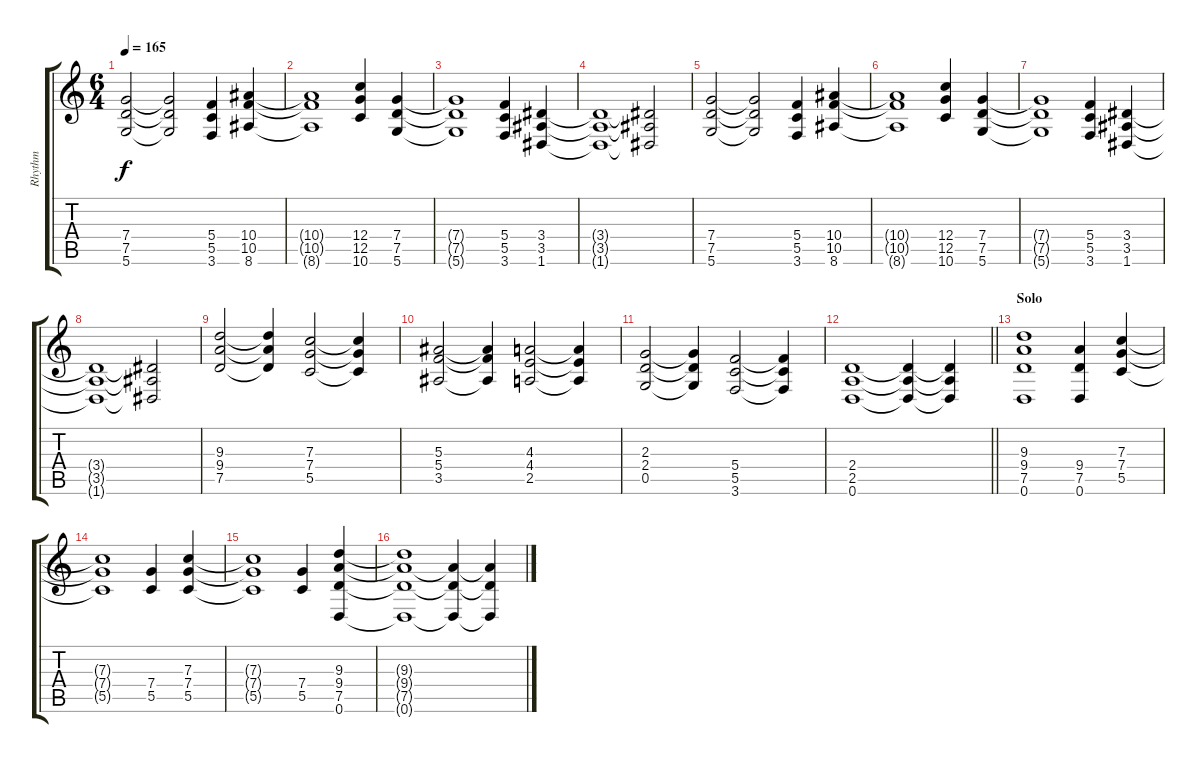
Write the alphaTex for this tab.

\track ("Rhythm" "Rhythm") {instrument overdrivenguitar}
\staff {score tabs}
\tuning (D4 A3 F3 C3 G2 D2) {hide}
\ts (6 4)
\tempo 165
\clef g2
\ks c
(7.4 7.5 5.6).2{dy f} (7.4{t} 7.5{t} 5.6{t}).2 (5.4 5.5 3.6).4 (10.4 10.5 8.6).4 |
(10.4{t} 10.5{t} 8.6{t}).1 (12.4 12.5 10.6).4 (7.4 7.5 5.6).4 |
(7.4{t} 7.5{t} 5.6{t}).1 (5.4 5.5 3.6).4 (3.4 3.5 1.6).4 |
(3.4{t} 3.5{t} 1.6{t}).1 (3.4{t} 3.5{t} 1.6{t}).2 |
(7.4 7.5 5.6).2 (7.4{t} 7.5{t} 5.6{t}).2 (5.4 5.5 3.6).4 (10.4 10.5 8.6).4 |
(10.4{t} 10.5{t} 8.6{t}).1 (12.4 12.5 10.6).4 (7.4 7.5 5.6).4 |
(7.4{t} 7.5{t} 5.6{t}).1 (5.4 5.5 3.6).4 (3.4 3.5 1.6).4 |
(3.4{t} 3.5{t} 1.6{t}).1 (3.4{t} 3.5{t} 1.6{t}).2 |
(9.3 9.4 7.5).2 (9.3{t} 9.4{t} 7.5{t}).4 (7.3 7.4 5.5).2 (7.3{t} 7.4{t} 5.5{t}).4 |
(5.3 5.4 3.5).2 (5.3{t} 5.4{t} 3.5{t}).4 (4.3 4.4 2.5).2 (4.3{t} 4.4{t} 2.5{t}).4 |
(2.3 2.4 0.5).2 (2.3{t} 2.4{t} 0.5{t}).4 (5.4 5.5 3.6).2 (5.4{t} 5.5{t} 3.6{t}).4 |
\barLineRight lightlight
(2.4 2.5 0.6).1 (2.4{t} 2.5{t} 0.6{t}).4 (2.4{t} 2.5{t} 0.6{t}).4 |
\section ("" "Solo")
(9.3 9.4 7.5 0.6).1 (9.4 7.5 0.6).4 (7.3 7.4 5.5).4 |
(7.3{t} 7.4{t} 5.5{t}).1 (7.4 5.5).4 (7.3 7.4 5.5).4 |
(7.3{t} 7.4{t} 5.5{t}).1 (7.4 5.5).4 (9.3 9.4 7.5 0.6).4 |
(9.3{t} 9.4{t} 7.5{t} 0.6{t}).1 (9.4{t} 7.5{t} 0.6{t}).4 (9.4{t} 7.5{t} 0.6{t}).4
